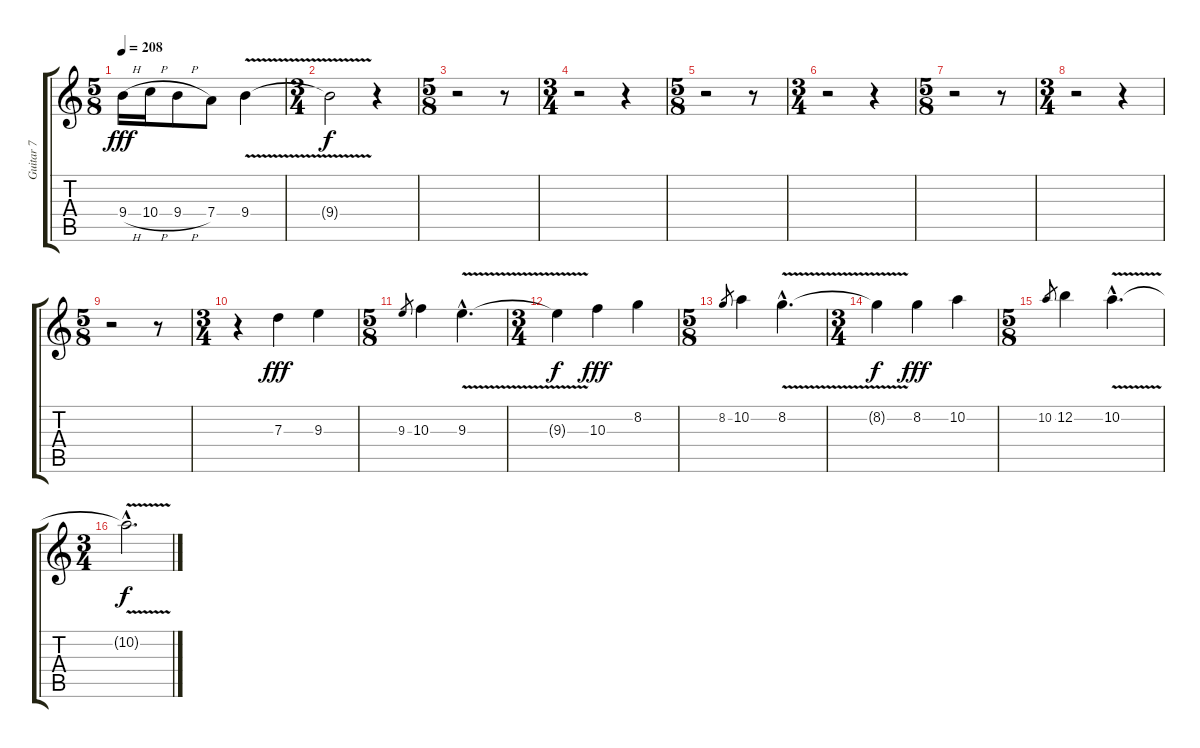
\track ("Guitar 7" "Guitar 7") {instrument electricguitarclean}
\staff {score tabs}
\tuning (E4 B3 G3 D3 A2 E2) {hide}
\ts (5 8)
\tempo 208
\clef g2
\ks c
9.4{h}.16{dy fff} 10.4{h}.16 9.4{h}.8 7.4.8 9.4{v}.4 |
\ts (3 4)
9.4{t}.2{dy f} r.4 |
\ts (5 8)
r.2 r.8 |
\ts (3 4)
r.2 r.4 |
\ts (5 8)
r.2 r.8 |
\ts (3 4)
r.2 r.4 |
\ts (5 8)
r.2 r.8 |
\ts (3 4)
r.2 r.4 |
\ts (5 8)
r.2 r.8 |
\ts (3 4)
r.4 7.3.4{dy fff} 9.3.4 |
\ts (5 8)
9.3.8{gr} 10.3.4 9.3{v hac}.4{d} |
\ts (3 4)
9.3{t}.4{dy f} 10.3.4{dy fff} 8.2.4 |
\ts (5 8)
8.2.8{gr} 10.2.4 8.2{v hac}.4{d} |
\ts (3 4)
8.2{t}.4{dy f} 8.2.4{dy fff} 10.2.4 |
\ts (5 8)
10.2.8{gr} 12.2.4 10.2{v hac}.4{d} |
\ts (3 4)
10.2{hac t}.2{d dy f}
